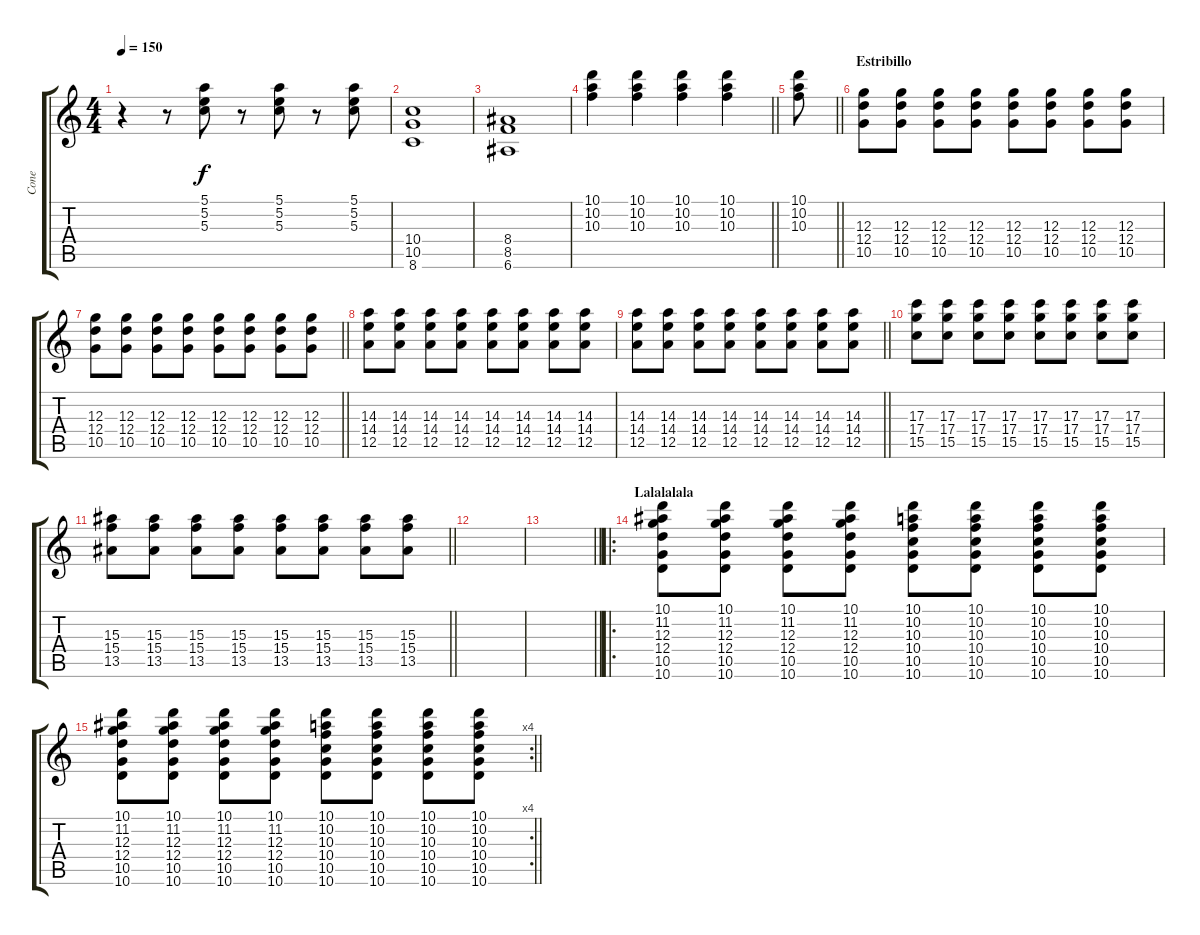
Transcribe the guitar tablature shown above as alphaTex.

\track ("Cone" "Cone") {instrument overdrivenguitar}
\staff {score tabs}
\tuning (E4 B3 G3 D3 A2 E2) {hide}
\ts (4 4)
\tempo 150
\clef g2
\ks c
r.4{dy f} r.8 (5.1 5.2 5.3).8 r.8 (5.1 5.2 5.3).8 r.8 (5.1 5.2 5.3).8 |
(10.4 10.5 8.6).1 |
(8.4 8.5 6.6).1 |
\barLineRight lightlight
(10.1 10.2 10.3).4 (10.1 10.2 10.3).4 (10.1 10.2 10.3).4 (10.1 10.2 10.3).4 |
\barLineRight lightlight
(10.1 10.2 10.3).8 |
\section ("" "Estribillo")
(12.3 12.4 10.5).8 (12.3 12.4 10.5).8 (12.3 12.4 10.5).8 (12.3 12.4 10.5).8 (12.3 12.4 10.5).8 (12.3 12.4 10.5).8 (12.3 12.4 10.5).8 (12.3 12.4 10.5).8 |
\barLineRight lightlight
(12.3 12.4 10.5).8 (12.3 12.4 10.5).8 (12.3 12.4 10.5).8 (12.3 12.4 10.5).8 (12.3 12.4 10.5).8 (12.3 12.4 10.5).8 (12.3 12.4 10.5).8 (12.3 12.4 10.5).8 |
(14.3 14.4 12.5).8 (14.3 14.4 12.5).8 (14.3 14.4 12.5).8 (14.3 14.4 12.5).8 (14.3 14.4 12.5).8 (14.3 14.4 12.5).8 (14.3 14.4 12.5).8 (14.3 14.4 12.5).8 |
\barLineRight lightlight
(14.3 14.4 12.5).8 (14.3 14.4 12.5).8 (14.3 14.4 12.5).8 (14.3 14.4 12.5).8 (14.3 14.4 12.5).8 (14.3 14.4 12.5).8 (14.3 14.4 12.5).8 (14.3 14.4 12.5).8 |
(17.3 17.4 15.5).8 (17.3 17.4 15.5).8 (17.3 17.4 15.5).8 (17.3 17.4 15.5).8 (17.3 17.4 15.5).8 (17.3 17.4 15.5).8 (17.3 17.4 15.5).8 (17.3 17.4 15.5).8 |
\barLineRight lightlight
(15.3 15.4 13.5).8 (15.3 15.4 13.5).8 (15.3 15.4 13.5).8 (15.3 15.4 13.5).8 (15.3 15.4 13.5).8 (15.3 15.4 13.5).8 (15.3 15.4 13.5).8 (15.3 15.4 13.5).8 |
|
\barLineRight lightlight
|
\ro
\section ("" "Lalalalala")
(10.1 11.2 12.3 12.4 10.5 10.6).8 (10.1 11.2 12.3 12.4 10.5 10.6).8 (10.1 11.2 12.3 12.4 10.5 10.6).8 (10.1 11.2 12.3 12.4 10.5 10.6).8 (10.1 10.2 10.3 10.4 10.5 10.6).8 (10.1 10.2 10.3 10.4 10.5 10.6).8 (10.1 10.2 10.3 10.4 10.5 10.6).8 (10.1 10.2 10.3 10.4 10.5 10.6).8 |
\rc 4
\barLineRight lightlight
(10.1 11.2 12.3 12.4 10.5 10.6).8 (10.1 11.2 12.3 12.4 10.5 10.6).8 (10.1 11.2 12.3 12.4 10.5 10.6).8 (10.1 11.2 12.3 12.4 10.5 10.6).8 (10.1 10.2 10.3 10.4 10.5 10.6).8 (10.1 10.2 10.3 10.4 10.5 10.6).8 (10.1 10.2 10.3 10.4 10.5 10.6).8 (10.1 10.2 10.3 10.4 10.5 10.6).8
